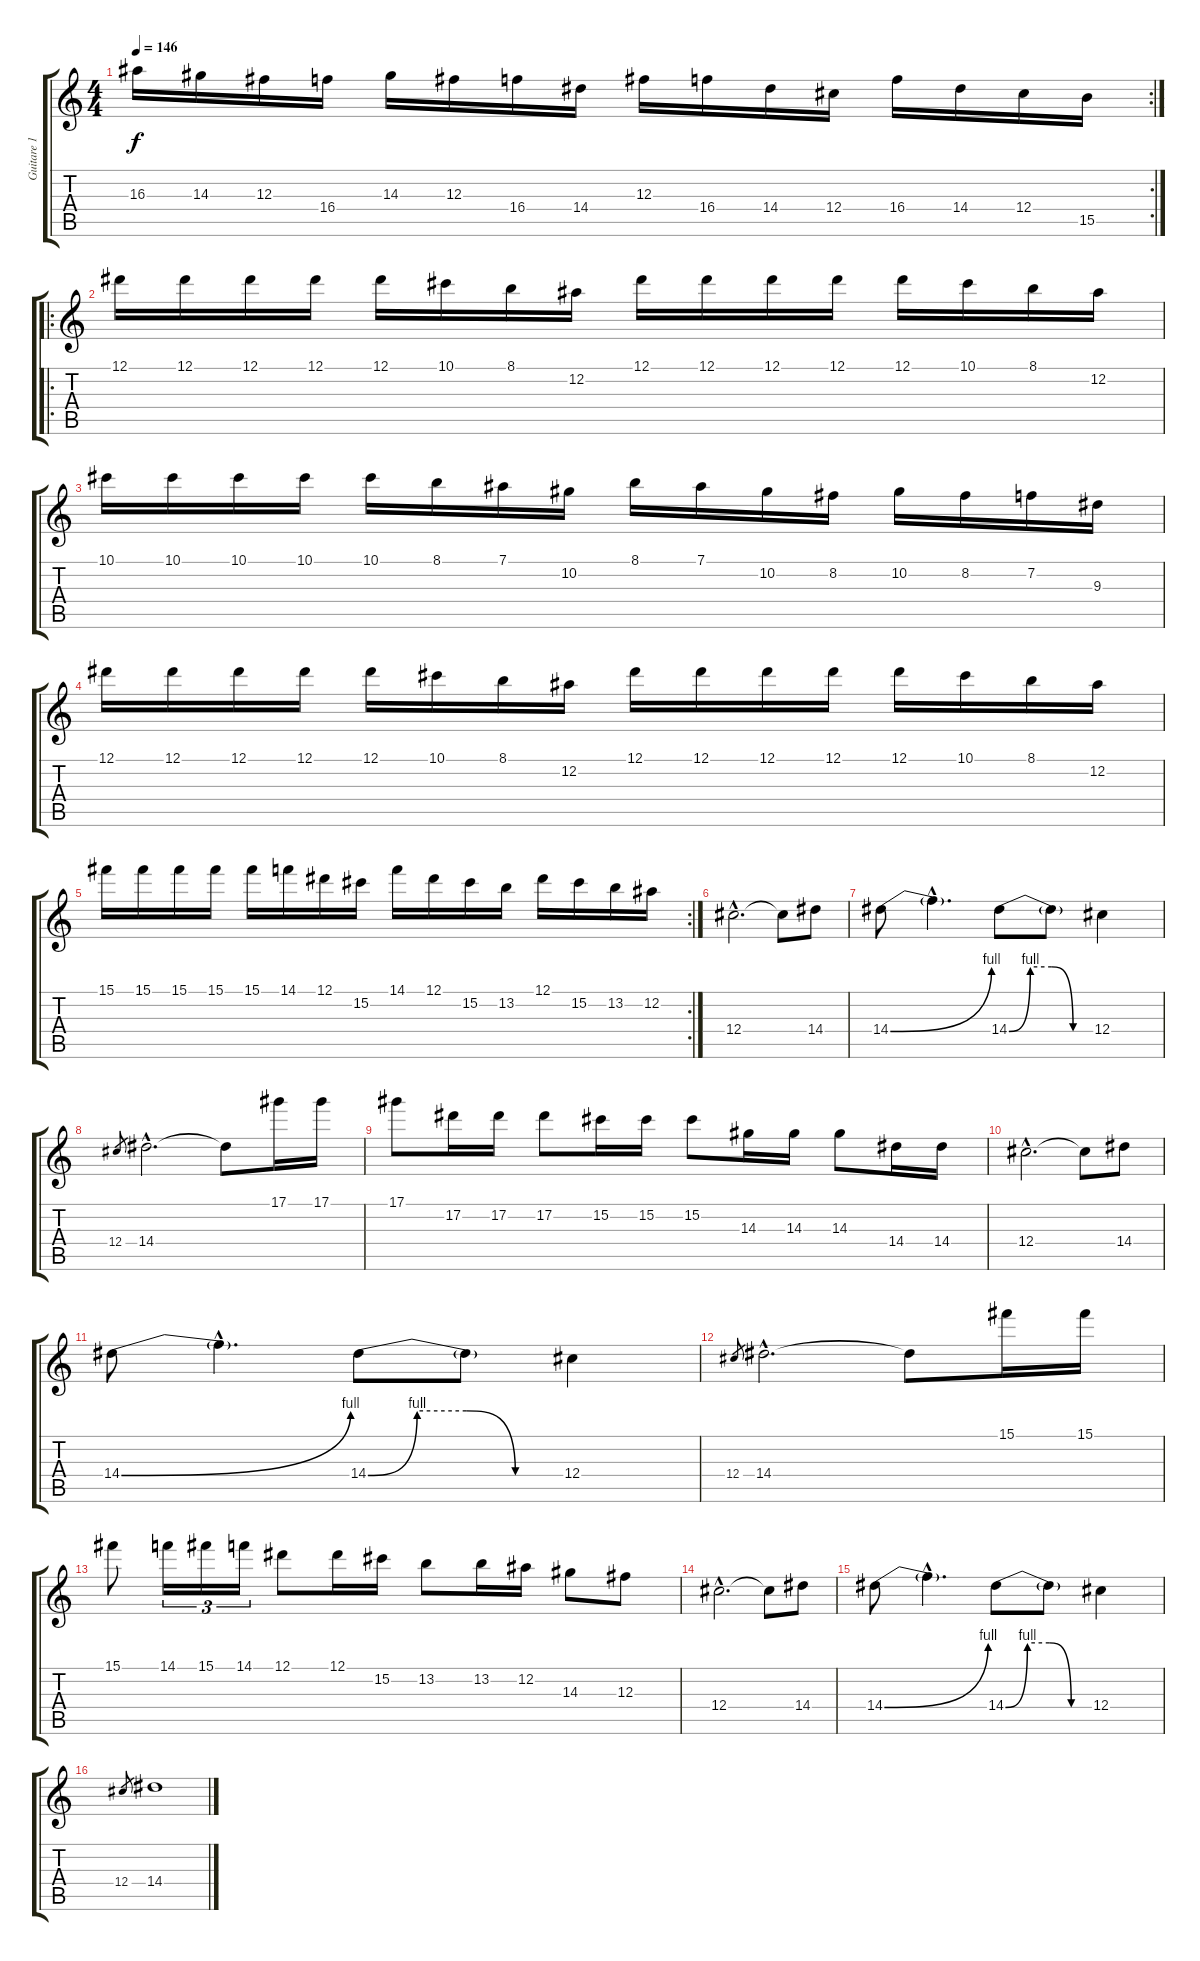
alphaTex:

\track ("Guitare 1" "Guitare 1") {instrument distortionguitar}
\staff {score tabs}
\tuning (Eb4 Bb3 Gb3 Db3 Ab2 Eb2) {hide}
\rc 2
\ts (4 4)
\tempo 146
\clef g2
\ks c
16.3.16{dy f} 14.3.16 12.3.16 16.4.16 14.3.16 12.3.16 16.4.16 14.4.16 12.3.16 16.4.16 14.4.16 12.4.16 16.4.16 14.4.16 12.4.16 15.5.16 |
\ro
12.1.16 12.1.16 12.1.16 12.1.16 12.1.16 10.1.16 8.1.16 12.2.16 12.1.16 12.1.16 12.1.16 12.1.16 12.1.16 10.1.16 8.1.16 12.2.16 |
10.1.16 10.1.16 10.1.16 10.1.16 10.1.16 8.1.16 7.1.16 10.2.16 8.1.16 7.1.16 10.2.16 8.2.16 10.2.16 8.2.16 7.2.16 9.3.16 |
12.1.16 12.1.16 12.1.16 12.1.16 12.1.16 10.1.16 8.1.16 12.2.16 12.1.16 12.1.16 12.1.16 12.1.16 12.1.16 10.1.16 8.1.16 12.2.16 |
\rc 2
15.1.16 15.1.16 15.1.16 15.1.16 15.1.16 14.1.16 12.1.16 15.2.16 14.1.16 12.1.16 15.2.16 13.2.16 12.1.16 15.2.16 13.2.16 12.2.16 |
12.4{hac}.2{d} 12.4{t}.8 14.4.8 |
14.4{be (bend 0 0 60 4)}.8 14.4{hac t}.4{d} 14.4{be (custom 0 0 15 4 30 4 45 0 60 0)}.8 14.4{t}.8 12.4.4 |
12.4.8{gr} 14.4{hac}.2{d} 14.4{t}.8 17.1.16 17.1.16 |
17.1.8 17.2.16 17.2.16 17.2.8 15.2.16 15.2.16 15.2.8 14.3.16 14.3.16 14.3.8 14.4.16 14.4.16 |
12.4{hac}.2{d} 12.4{t}.8 14.4.8 |
14.4{be (bend 0 0 60 4)}.8 14.4{hac t}.4{d} 14.4{be (custom 0 0 15 4 30 4 45 0 60 0)}.8 14.4{t}.8 12.4.4 |
12.4.8{gr} 14.4{hac}.2{d} 14.4{t}.8 15.1.16 15.1.16 |
15.1.8 14.1.16{tu (3 2)} 15.1.16{tu (3 2)} 14.1.16{tu (3 2)} 12.1.8 12.1.16 15.2.16 13.2.8 13.2.16 12.2.16 14.3.8 12.3.8 |
12.4{hac}.2{d} 12.4{t}.8 14.4.8 |
14.4{be (bend 0 0 60 4)}.8 14.4{hac t}.4{d} 14.4{be (custom 0 0 15 4 30 4 45 0 60 0)}.8 14.4{t}.8 12.4.4 |
12.4.8{gr} 14.4.1
